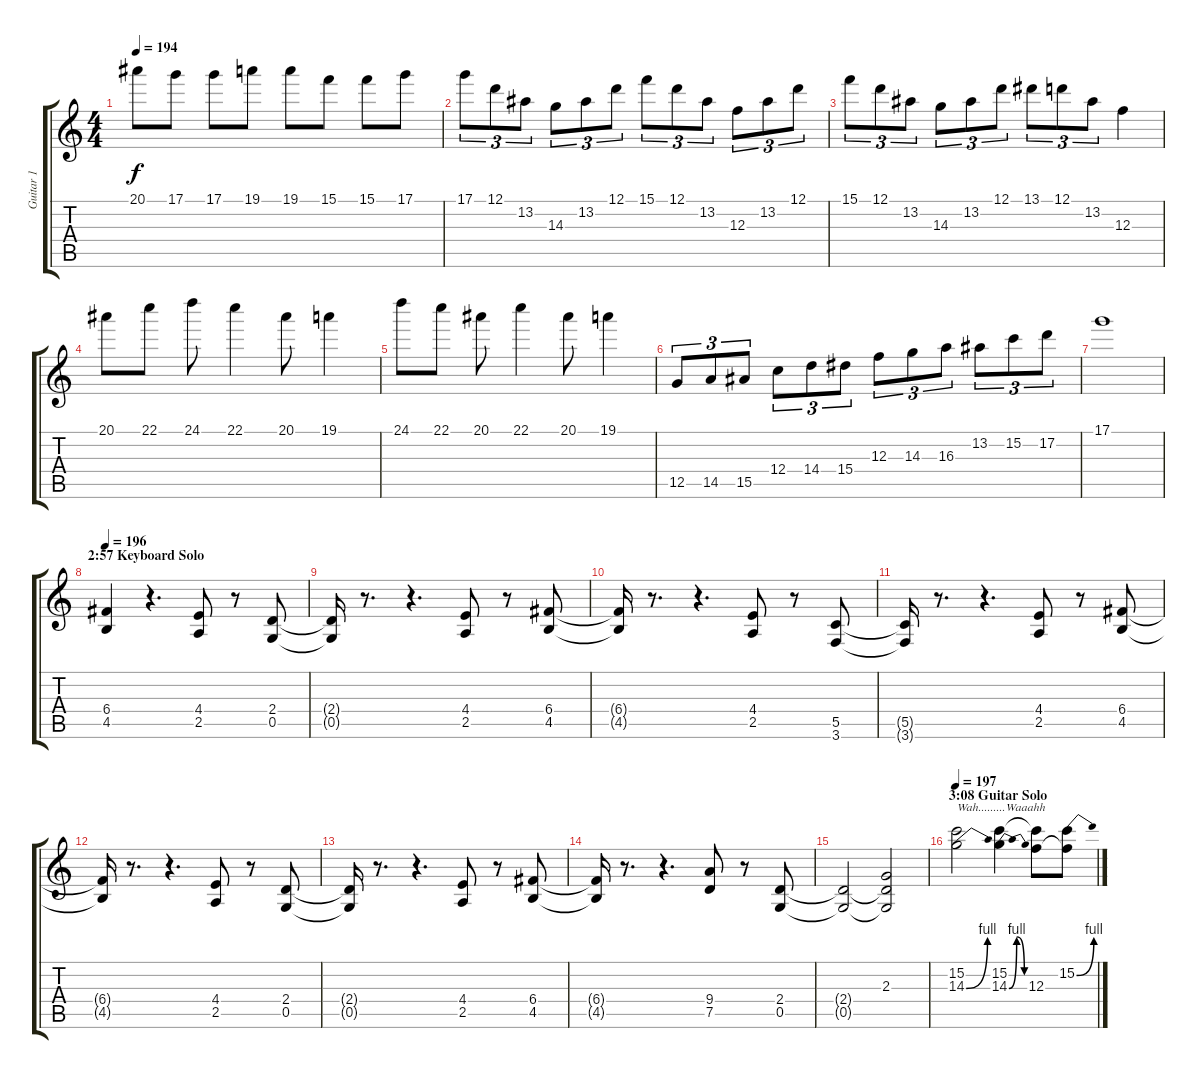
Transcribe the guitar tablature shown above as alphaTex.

\track ("Guitar 1" "Guitar 1") {instrument distortionguitar}
\staff {score tabs}
\tuning (D4 A3 F3 C3 G2 D2) {hide}
\ts (4 4)
\tempo 194
\clef g2
\ks c
20.1.8{dy f} 17.1.8 17.1.8 19.1.8 19.1.8 15.1.8 15.1.8 17.1.8 |
17.1.8{tu (3 2)} 12.1.8{tu (3 2)} 13.2.8{tu (3 2)} 14.3.8{tu (3 2)} 13.2.8{tu (3 2)} 12.1.8{tu (3 2)} 15.1.8{tu (3 2)} 12.1.8{tu (3 2)} 13.2.8{tu (3 2)} 12.3.8{tu (3 2)} 13.2.8{tu (3 2)} 12.1.8{tu (3 2)} |
15.1.8{tu (3 2)} 12.1.8{tu (3 2)} 13.2.8{tu (3 2)} 14.3.8{tu (3 2)} 13.2.8{tu (3 2)} 12.1.8{tu (3 2)} 13.1.8{tu (3 2)} 12.1.8{tu (3 2)} 13.2.8{tu (3 2)} 12.3.4 |
20.1.8 22.1.8 24.1.8 22.1.4 20.1.8 19.1.4 |
24.1.8 22.1.8 20.1.8 22.1.4 20.1.8 19.1.4 |
12.5.8{tu (3 2)} 14.5.8{tu (3 2)} 15.5.8{tu (3 2)} 12.4.8{tu (3 2)} 14.4.8{tu (3 2)} 15.4.8{tu (3 2)} 12.3.8{tu (3 2)} 14.3.8{tu (3 2)} 16.3.8{tu (3 2)} 13.2.8{tu (3 2)} 15.2.8{tu (3 2)} 17.2.8{tu (3 2)} |
17.1.1 |
\section ("" "2:57 Keyboard Solo")
\tempo 196
(6.4 4.5).4 r.4{d} (4.4 2.5).8 r.8 (2.4 0.5).8 |
(2.4{t} 0.5{t}).16 r.8{d} r.4{d} (4.4 2.5).8 r.8 (6.4 4.5).8 |
(6.4{t} 4.5{t}).16 r.8{d} r.4{d} (4.4 2.5).8 r.8 (5.5 3.6).8 |
(5.5{t} 3.6{t}).16 r.8{d} r.4{d} (4.4 2.5).8 r.8 (6.4 4.5).8 |
(6.4{t} 4.5{t}).16 r.8{d} r.4{d} (4.4 2.5).8 r.8 (2.4 0.5).8 |
(2.4{t} 0.5{t}).16 r.8{d} r.4{d} (4.4 2.5).8 r.8 (6.4 4.5).8 |
(6.4{t} 4.5{t}).16 r.8{d} r.4{d} (9.4 7.5).8 r.8 (2.4 0.5).8 |
(2.4{t} 0.5{t}).2 (2.3 2.4{t} 0.5{t}).2 |
\section ("" "3:08 Guitar Solo")
\tempo 197
(15.2 14.3{be (bend 0 0 60 4)}).2{txt "Wah.........Waaahh"} (15.2 14.3{be (bendrelease 0 0 30 4 30 4 60 0)}).4 (15.2{t} 12.3).8 (15.2{be (bend 0 0 60 4)} 12.3{t}).8
